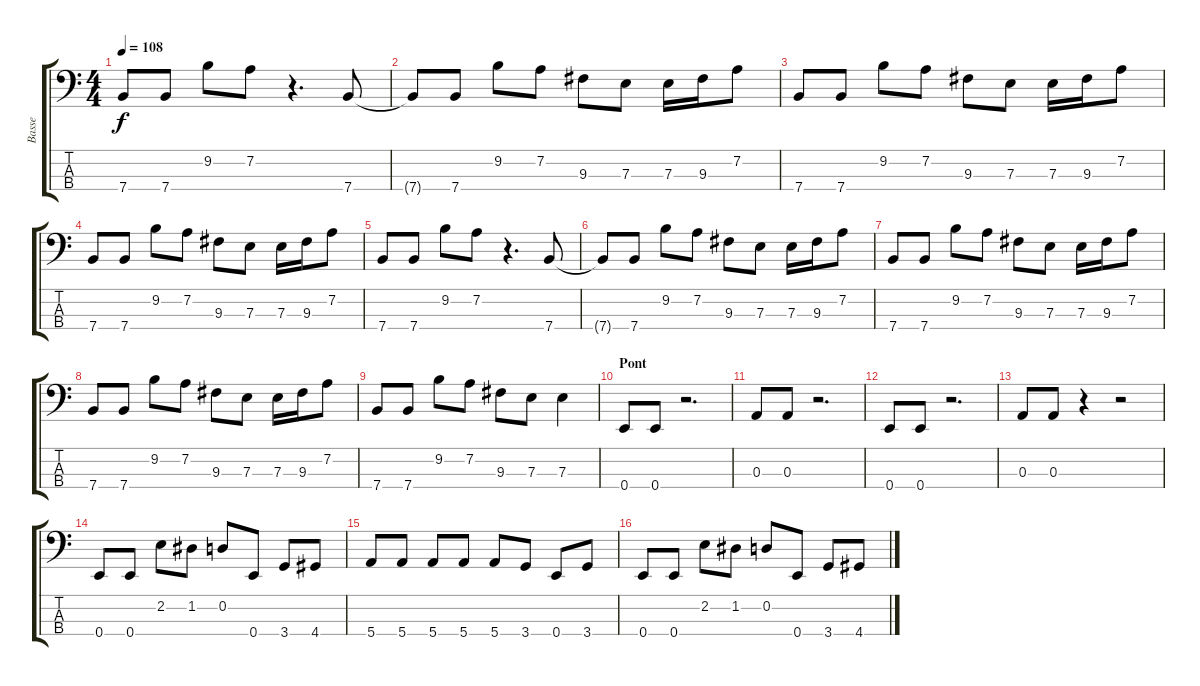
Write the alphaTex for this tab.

\track ("Basse" "Basse") {instrument electricbassfinger}
\staff {score tabs}
\tuning (G2 D2 A1 E1) {hide}
\ts (4 4)
\tempo 108
\clef f4
\ks c
7.4.8{dy f} 7.4.8 9.2.8 7.2.8 r.4{d} 7.4.8 |
7.4{t}.8 7.4.8 9.2.8 7.2.8 9.3.8 7.3.8 7.3.16 9.3.16 7.2.8 |
7.4.8 7.4.8 9.2.8 7.2.8 9.3.8 7.3.8 7.3.16 9.3.16 7.2.8 |
7.4.8 7.4.8 9.2.8 7.2.8 9.3.8 7.3.8 7.3.16 9.3.16 7.2.8 |
7.4.8 7.4.8 9.2.8 7.2.8 r.4{d} 7.4.8 |
7.4{t}.8 7.4.8 9.2.8 7.2.8 9.3.8 7.3.8 7.3.16 9.3.16 7.2.8 |
7.4.8 7.4.8 9.2.8 7.2.8 9.3.8 7.3.8 7.3.16 9.3.16 7.2.8 |
7.4.8 7.4.8 9.2.8 7.2.8 9.3.8 7.3.8 7.3.16 9.3.16 7.2.8 |
7.4.8 7.4.8 9.2.8 7.2.8 9.3.8 7.3.8 7.3.4 |
\section ("" "Pont")
0.4.8 0.4.8 r.2{d} |
0.3.8 0.3.8 r.2{d} |
0.4.8 0.4.8 r.2{d} |
0.3.8 0.3.8 r.4 r.2 |
0.4.8 0.4.8 2.2.8 1.2.8 0.2.8 0.4.8 3.4.8 4.4.8 |
5.4.8 5.4.8 5.4.8 5.4.8 5.4.8 3.4.8 0.4.8 3.4.8 |
0.4.8 0.4.8 2.2.8 1.2.8 0.2.8 0.4.8 3.4.8 4.4.8
